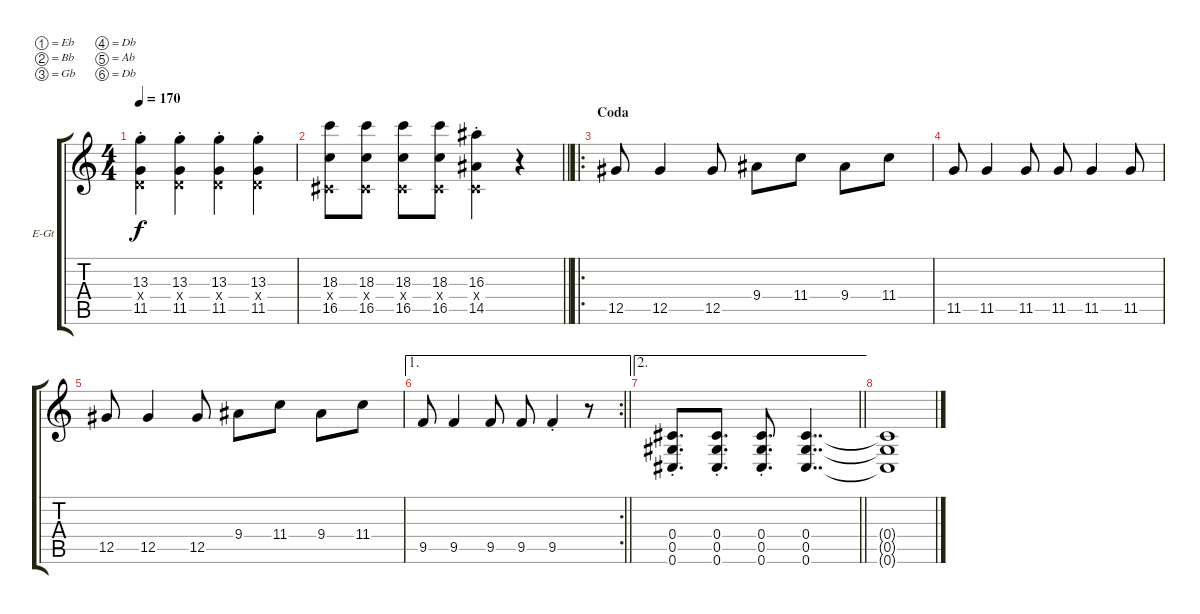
\bracketExtendMode groupsimilarinstruments
\firstSystemTrackNameOrientation horizontal
\otherSystemsTrackNameOrientation horizontal
\track ("Rhythm" "E-Gt") {instrument distortionguitar}
\staff {score tabs}
\tuning (Eb4 Bb3 Gb3 Db3 Ab2 Db2)
\ts (4 4)
\tempo 170
\clef g2
\ks c
(13.3{st} 1.4{x} 11.5{st}).4{dy f} (13.3{st} 1.4{x} 11.5{st}).4 (13.3{st} 1.4{x} 11.5{st}).4 (13.3{st} 1.4{x} 11.5{st}).4 |
\barLineRight lightlight
(18.3 16.5 0.4{x}).8 (18.3 16.5 0.4{x}).8 (18.3 16.5 0.4{x}).8 (18.3 16.5 0.4{x}).8 (16.3{st} 14.5{st} 0.4{x}).4 r.4 |
\ro
\section ("" "Coda")
12.5.8 12.5.4 12.5.8 9.4.8 11.4.8 9.4.8 11.4.8 |
11.5.8 11.5.4 11.5.8 11.5.8 11.5.4 11.5.8 |
12.5.8 12.5.4 12.5.8 9.4.8 11.4.8 9.4.8 11.4.8 |
\ae 1
\rc 2
\barLineRight lightlight
9.5.8 9.5.4 9.5.8 9.5.8 9.5{st}.4 r.8 |
\ae 2
\barLineRight lightlight
(0.5{st} 0.6 0.4).8{d} (0.5{st} 0.4 0.6).8{d} (0.5{st} 0.6 0.4).8{d} (0.5 0.4 0.6).4{dd} |
(0.5{t} 0.6{t} 0.4{t}).1
